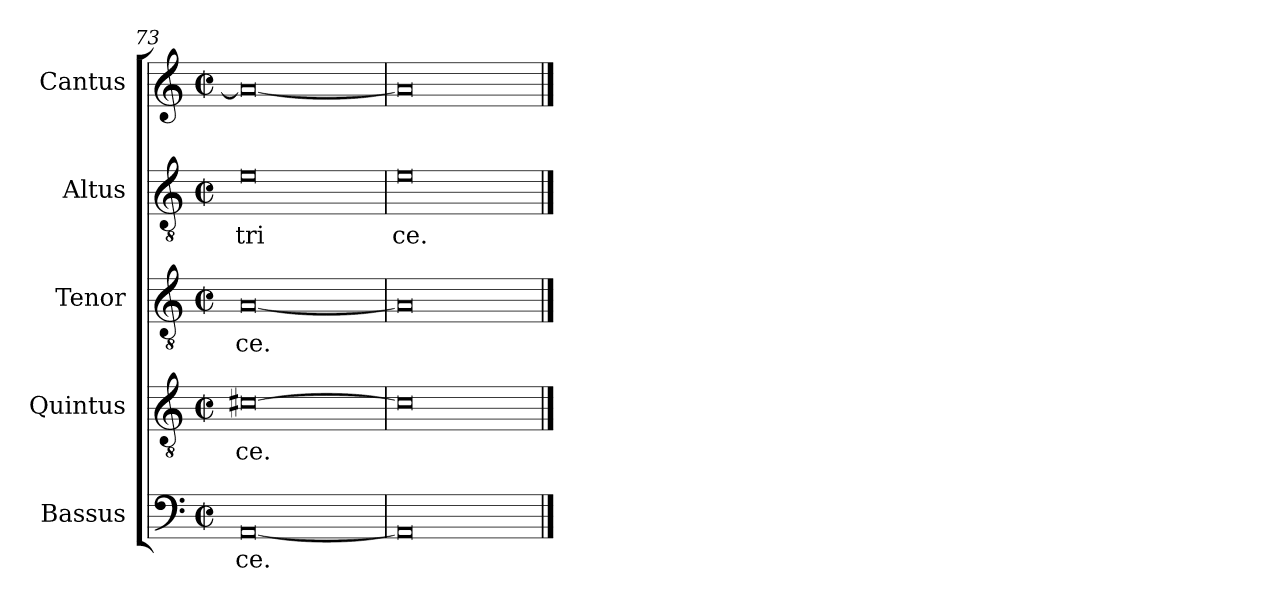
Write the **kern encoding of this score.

**kern	**text	**kern	**text	**kern	**text	**kern	**text	**kern	**text
*part5	*part5	*part4	*part4	*part3	*part3	*part2	*part2	*part1	*part1
*staff5	*staff5	*staff4	*staff4	*staff3	*staff3	*staff2	*staff2	*staff1	*staff1
*I"Bassus	*	*I"Quintus	*	*I"Tenor	*	*I"Altus	*	*I"Cantus	*
*clefF4	*	*clefGv2	*	*clefGv2	*	*clefGv2	*	*clefG2	*
*k[]	*	*k[]	*	*k[]	*	*k[]	*	*k[]	*
*C:	*	*C:	*	*C:	*	*C:	*	*C:	*
*M2/2	*	*M2/2	*	*M2/2	*	*M2/2	*	*M2/2	*
*met(c|)	*	*met(c|)	*	*met(c|)	*	*met(c|)	*	*met(c|)	*
=73	=73	=73	=73	=73	=73	=73	=73	=73	=73
!	!LO:LY:b:cj	!	!LO:LY:b	!	!LO:LY:b	!	!LO:LY:b:cj	!	!LO:LY:b
[<0AA	ce.	[>0c#X	-ce.	[<0A	ce.	0e	tri	0a_<	.
=74	=74	=74	=74	=74	=74	=74	=74	=74	=74
!	!LO:LY:b:cj	!	!LO:LY:b	!	!LO:LY:b	!	!LO:LY:b:cj	!	!LO:LY:b
0AA]	.	0c#]	.	0A]	.	0e	ce.	0a]	.
==	==	==	==	==	==	==	==	==	==
*-	*-	*-	*-	*-	*-	*-	*-	*-	*-
